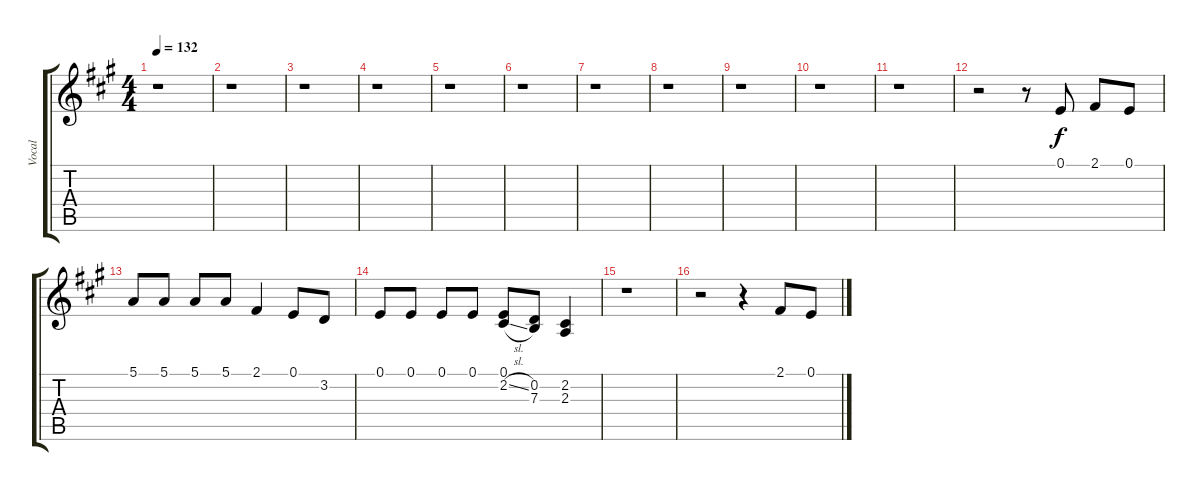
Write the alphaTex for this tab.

\track ("Vocal" "Vocal") {instrument cello}
\staff {score tabs}
\tuning (E4 B3 G3 D3 A2 E2) {hide}
\ts (4 4)
\tempo 132
\clef g2
\ks a
r.1{dy f instrument cello} |
r.1 |
r.1 |
r.1 |
r.1 |
r.1 |
r.1 |
r.1 |
r.1 |
r.1 |
r.1 |
r.2 r.8 0.1.8 2.1.8 0.1.8 |
5.1.8 5.1.8 5.1.8 5.1.8 2.1.4 0.1.8 3.2.8 |
0.1.8 0.1.8 0.1.8 0.1.8 (0.1 2.2{sl}).8 (0.2 7.3).8 (2.2 2.3).4 |
r.1 |
r.2 r.4 2.1.8 0.1.8
